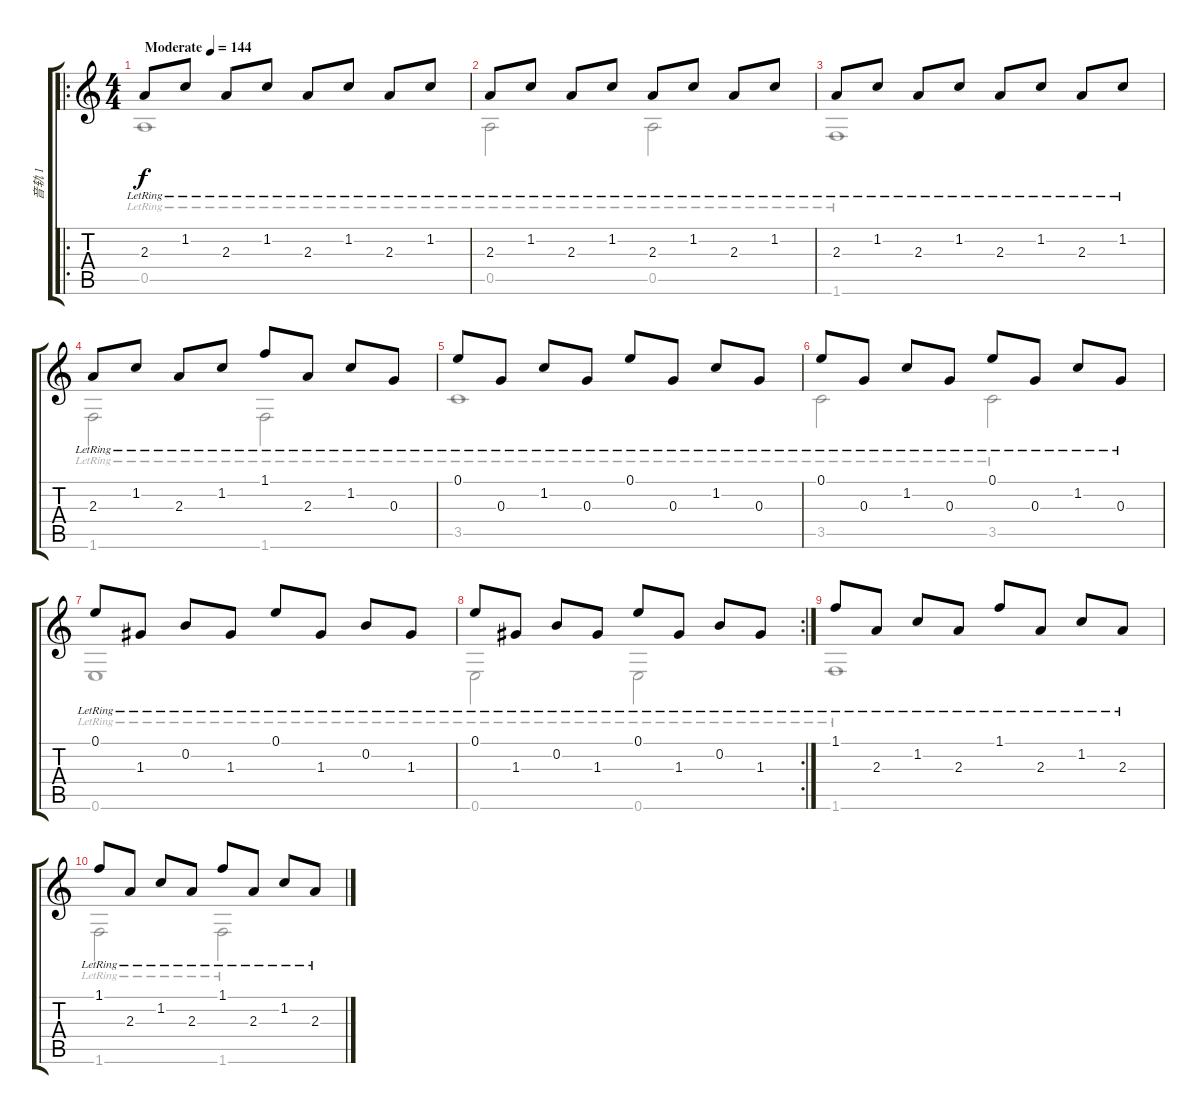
\track ("音轨 1" "音轨 1") {instrument acousticguitarsteel}
\staff {score tabs}
\tuning (E4 B3 G3 D3 A2 E2) {hide}
\voice
\ro
\ts (4 4)
\tempo (144 "Moderate")
\clef g2
\ks c
2.3{lr}.8{dy f instrument acousticguitarsteel} 1.2{lr}.8 2.3{lr}.8 1.2{lr}.8 2.3{lr}.8 1.2{lr}.8 2.3{lr}.8 1.2{lr}.8 |
2.3{lr}.8 1.2{lr}.8 2.3{lr}.8 1.2{lr}.8 2.3{lr}.8 1.2{lr}.8 2.3{lr}.8 1.2{lr}.8 |
2.3{lr}.8 1.2{lr}.8 2.3{lr}.8 1.2{lr}.8 2.3{lr}.8 1.2{lr}.8 2.3{lr}.8 1.2{lr}.8 |
2.3{lr}.8 1.2{lr}.8 2.3{lr}.8 1.2{lr}.8 1.1{lr}.8 2.3{lr}.8 1.2{lr}.8 0.3{lr}.8 |
0.1{lr}.8 0.3{lr}.8 1.2{lr}.8 0.3{lr}.8 0.1{lr}.8 0.3{lr}.8 1.2{lr}.8 0.3{lr}.8 |
0.1{lr}.8 0.3{lr}.8 1.2{lr}.8 0.3{lr}.8 0.1{lr}.8 0.3{lr}.8 1.2{lr}.8 0.3{lr}.8 |
0.1{lr}.8 1.3{lr}.8 0.2{lr}.8 1.3{lr}.8 0.1{lr}.8 1.3{lr}.8 0.2{lr}.8 1.3{lr}.8 |
\rc 2
0.1{lr}.8 1.3{lr}.8 0.2{lr}.8 1.3{lr}.8 0.1{lr}.8 1.3{lr}.8 0.2{lr}.8 1.3{lr}.8 |
1.1{lr}.8{volume 0} 2.3{lr}.8 1.2{lr}.8 2.3{lr}.8 1.1{lr}.8 2.3{lr}.8 1.2{lr}.8 2.3{lr}.8 |
1.1{lr}.8 2.3{lr}.8 1.2{lr}.8 2.3{lr}.8 1.1{lr}.8 2.3{lr}.8 1.2{lr}.8 2.3{lr}.8
\voice
\clef g2
\ottava regular
\simile none
\ks c
0.5{lr}.1{dy f} |
0.5{lr}.2 0.5{lr}.2 |
1.6{lr}.1 |
1.6{lr}.2 1.6{lr}.2 |
3.5{lr}.1 |
3.5{lr}.2 3.5{lr}.2 |
0.6{lr}.1 |
0.6{lr}.2 0.6{lr}.2 |
1.6{lr}.1 |
1.6{lr}.2 1.6{lr}.2
